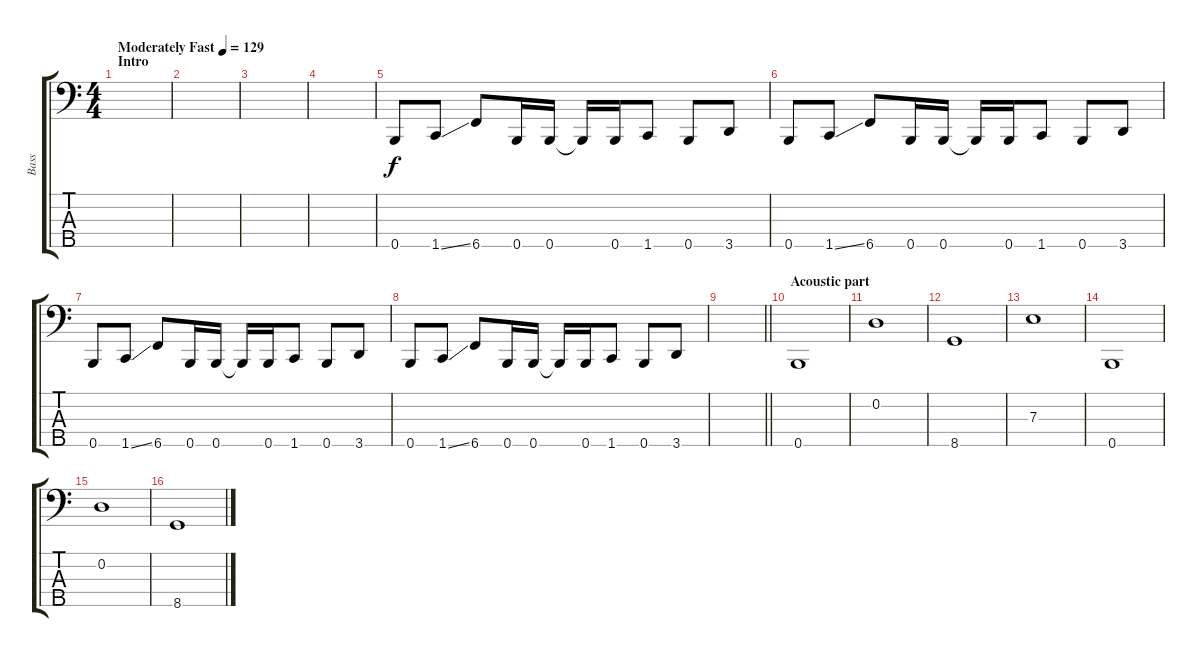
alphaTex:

\track ("Bass" "Bass") {instrument electricbassfinger}
\staff {score tabs}
\tuning (G2 D2 A1 E1 B0) {hide}
\ts (4 4)
\section ("" "Intro")
\tempo (129 "Moderately Fast")
\clef f4
\ks c
|
|
|
|
0.5.8 1.5{ss}.8 6.5.8 0.5.16 0.5.16 0.5{t}.16 0.5.16 1.5.8 0.5.8 3.5.8 |
0.5.8 1.5{ss}.8 6.5.8 0.5.16 0.5.16 0.5{t}.16 0.5.16 1.5.8 0.5.8 3.5.8 |
0.5.8 1.5{ss}.8 6.5.8 0.5.16 0.5.16 0.5{t}.16 0.5.16 1.5.8 0.5.8 3.5.8 |
0.5.8 1.5{ss}.8 6.5.8 0.5.16 0.5.16 0.5{t}.16 0.5.16 1.5.8 0.5.8 3.5.8 |
\barLineRight lightlight
|
\section ("" "Acoustic part")
0.5.1 |
0.2.1 |
8.5.1 |
7.3.1 |
0.5.1 |
0.2.1 |
8.5.1
